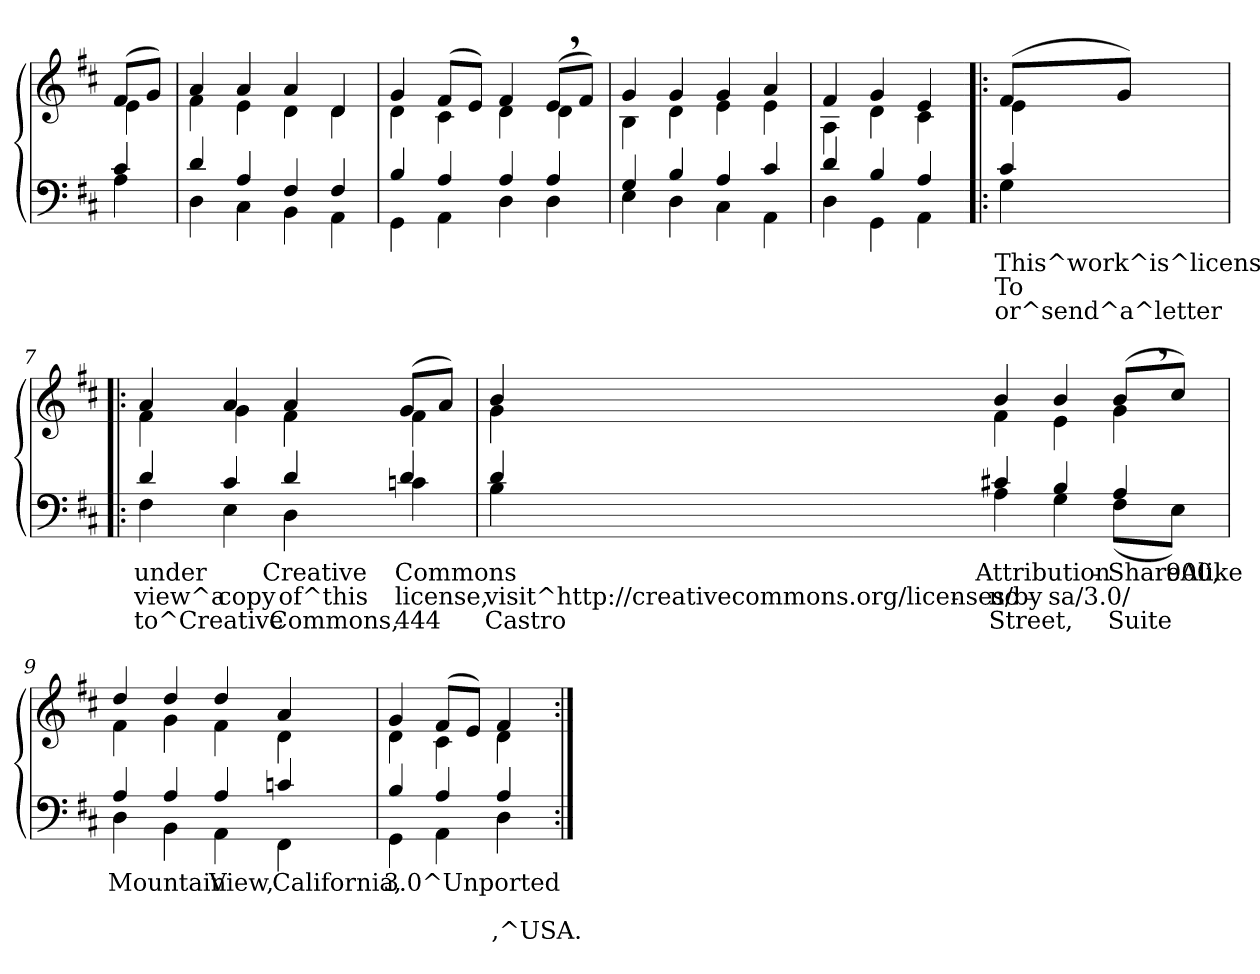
**kern	**text	**text	**text	**kern
*part2	*part2	*part2	*part2	*part1
*staff2	*staff2	*staff2	*staff2	*staff1
*clefF4	*	*	*	*clefG2
*k[f#c#]	*	*	*	*k[f#c#]
*D:	*	*	*	*D:
=1	=1	=1	=1	=1
*^	*	*	*	*^
4c#/	4A\	.	.	.	(>8f#/L	4e\
.	.	.	.	.	8g/J)	.
=2	=2	=2	=2	=2	=2	=2
4d/	4D\	.	.	.	4a/	4f#\
4A/	4C#\	.	.	.	4a/	4e\
4F#/	4BB\	.	.	.	4a/	4d\
4F#/	4AA\	.	.	.	4d/	4d\
=3	=3	=3	=3	=3	=3	=3
4B/	4GG\	.	.	.	4g/	4d\
4A/	4AA\	.	.	.	(>8f#/L	4c#\
.	.	.	.	.	8e/J)	.
4A/	4D\	.	.	.	4f#/	4d\
4A/	4D\	.	.	.	(>8e,>/L	4d\
.	.	.	.	.	8f#/J)	.
=4	=4	=4	=4	=4	=4	=4
4G/	4E\	.	.	.	4g/	4B\
4B/	4D\	.	.	.	4g/	4d\
4A/	4C#\	.	.	.	4g/	4e\
4c#/	4AA\	.	.	.	4a/	4e\
=5	=5	=5	=5	=5	=5	=5
4d/	4D\	.	.	.	4f#/	4A\
4B/	4GG\	.	.	.	4g/	4d\
4A/	4AA\	.	.	.	4e/	4c#\
!!LO:LB:g=z	!!
=6!:	=6!:	=6!:	=6!:	=6!:	=6!:	=6!:
!	!	!LO:LY:b:rj	!LO:LY:b:rj	!LO:LY:b:rj	!	!
4c#/	4G\	This^work^is^licensed	To	or^send^a^letter	(>8f#/L	4e\
.	.	.	.	.	8g/J)	.
=7	=7	=7	=7	=7	=7	=7
!	!	!LO:LY:b:rj	!LO:LY:b:rj	!LO:LY:b:rj	!	!
4d/	4F#\	under	view^a	to^Creative	4a/	4f#\
!	!	!	!LO:LY:b:rj	!	!	!
4c#/	4E\	.	copy	.	4a/	4g\
!	!	!LO:LY:b:rj	!LO:LY:b:rj	!LO:LY:b:rj	!	!
4d/	4D\	Creative	of^this	Commons,	4a/	4f#\
!	!	!LO:LY:b:rj	!LO:LY:b:rj	!LO:LY:b:rj	!	!
4d/	4cn\	Commons	license,	444	(>8g/L	4f#\
.	.	.	.	.	8a/J)	.
=8	=8	=8	=8	=8	=8	=8
!	!	!	!LO:LY:b:rj	!LO:LY:b:rj	!	!
4d/	4B\	.	visit^http://creativecommons.org/licenses/by-	Castro	4b/	4g\
!	!	!LO:LY:b:rj	!LO:LY:b:rj	!LO:LY:b:rj	!	!
4c#X/	4A\	Attribution-	-nc-	Street,	4b/	4f#\
!	!	!	!LO:LY:b:rj	!	!	!
4B/	4G\	.	-sa/3.0/	.	4b/	4e\
!	!	!LO:LY:b:rj	!	!LO:LY:b:rj	!	!
4A/	(<8F#\L	-ShareAlike	.	Suite	(>8b,>/L	4g\
!	!	!LO:LY:b:rj	!	!	!	!
.	8E\J)	900,	.	.	8cc#/J)	.
=9	=9	=9	=9	=9	=9	=9
!	!	!LO:LY:b:rj	!	!	!	!
4A/	4D\	Mountain	.	.	4dd/	4f#\
4A/	4BB\	.	.	.	4dd/	4g\
!	!	!LO:LY:b:rj	!	!	!	!
4A/	4AA\	View,	.	.	4dd/	4f#\
!	!	!LO:LY:b:rj	!	!	!	!
4cn/	4FF#\	California,	.	.	4a/	4d\
=10	=10	=10	=10	=10	=10	=10
!	!	!LO:LY:b:rj	!	!	!	!
4B/	4GG\	3.0^Unported	.	.	4g/	4d\
4A/	4AA\	.	.	.	(>8f#/L	4c#\
.	.	.	.	.	8e/J)	.
!	!	!	!	!LO:LY:b:rj	!	!
4A/	4D\	.	.	,^USA.	4f#/	4d\
*v	*v	*	*	*	*	*
*	*	*	*	*v	*v
=:|!	=:|!	=:|!	=:|!	=:|!
*-	*-	*-	*-	*-
